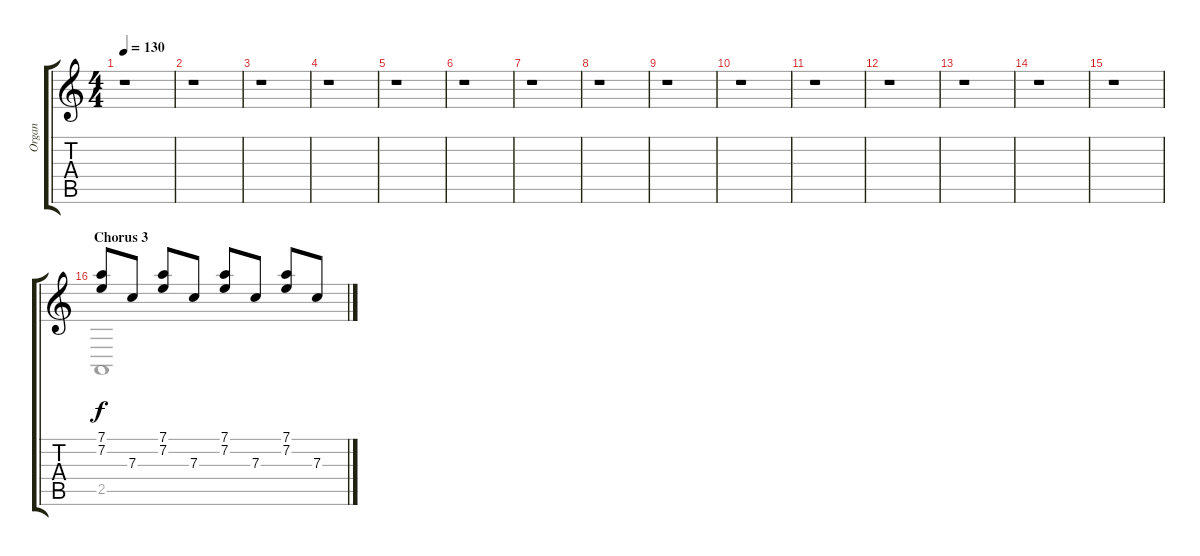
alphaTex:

\track ("Organ" "Organ") {instrument rockorgan}
\staff {score tabs}
\tuning (D5 A4 F4 C4 G2 D2) {hide}
\voice
\ts (4 4)
\tempo 130
\clef g2
\ks c
r.1{dy f} |
r.1 |
r.1 |
r.1 |
r.1 |
r.1 |
r.1 |
r.1 |
r.1 |
r.1 |
r.1 |
r.1 |
r.1 |
r.1 |
r.1 |
\section ("" "Chorus 3")
(7.1 7.2).8 7.3.8 (7.1 7.2).8 7.3.8 (7.1 7.2).8 7.3.8 (7.1 7.2).8 7.3.8
\voice
\clef g2
\ottava regular
\simile none
\ks c
|
|
|
|
|
|
|
|
|
|
|
|
|
|
|
2.5.1
